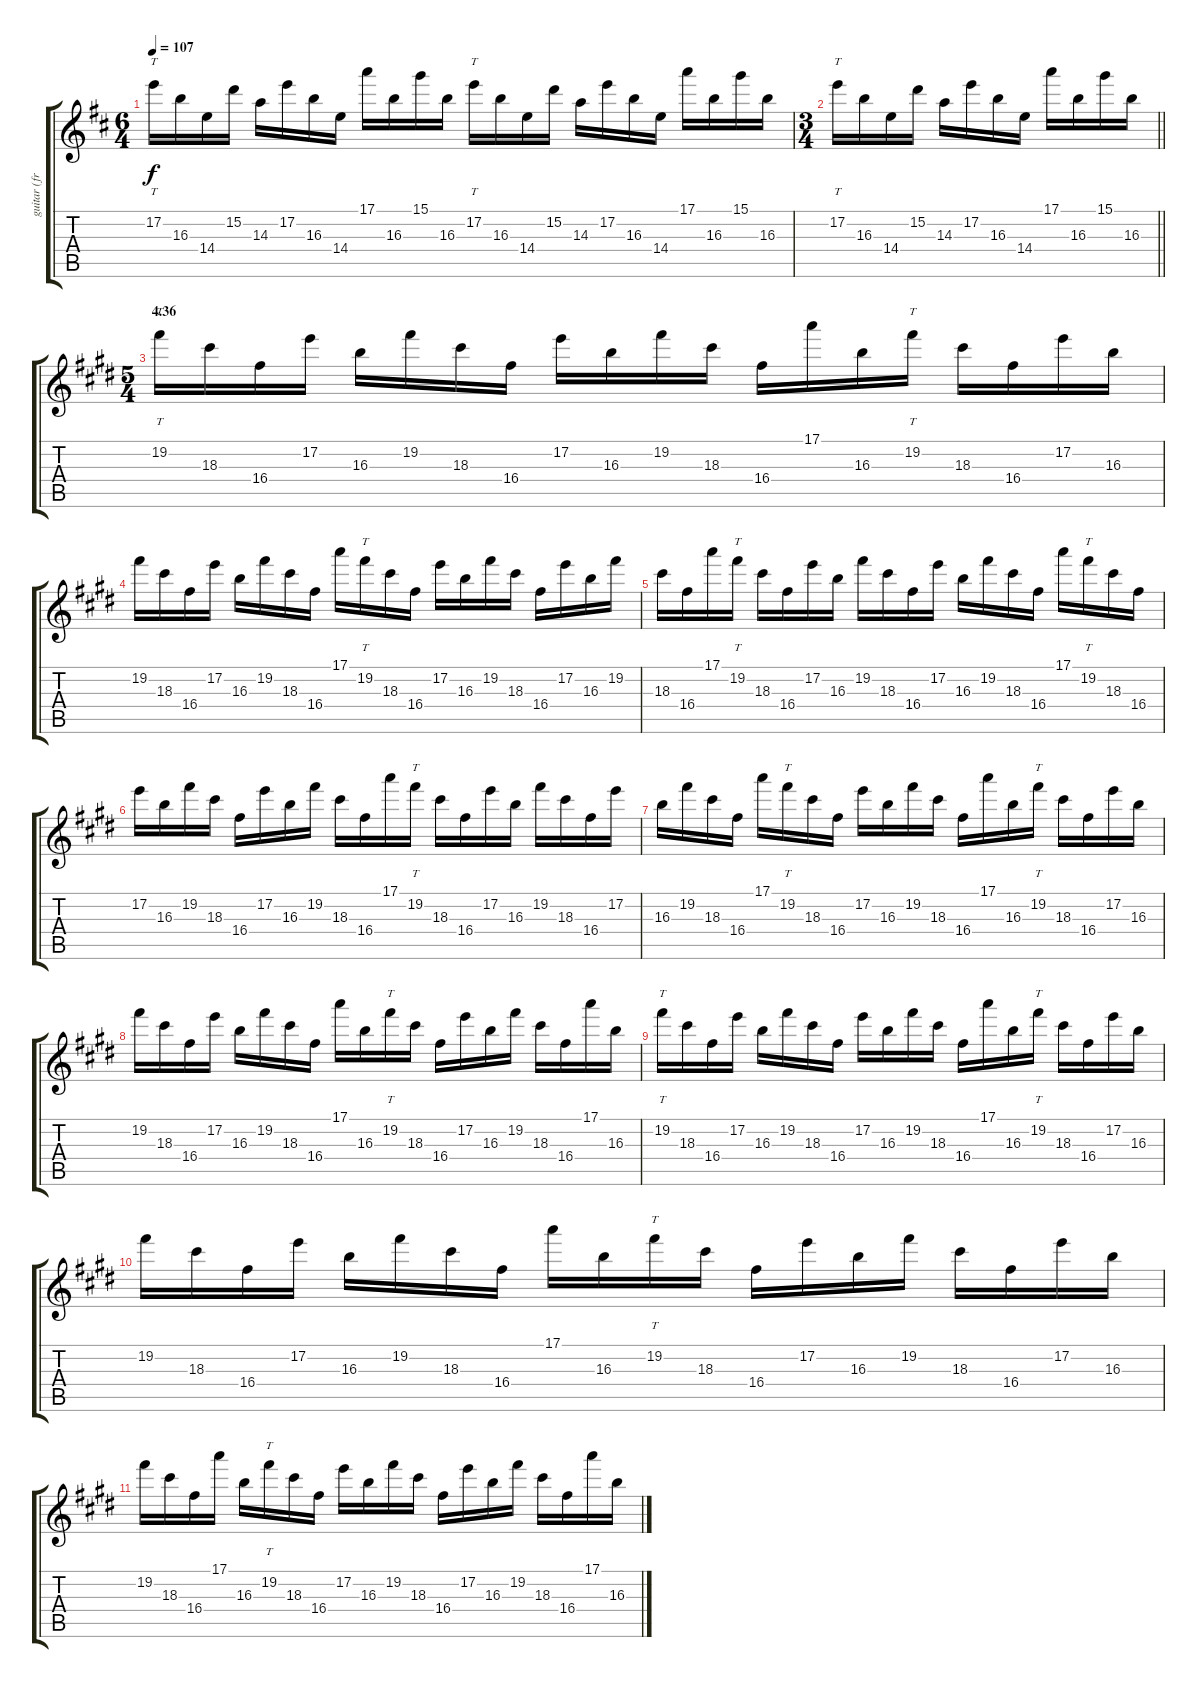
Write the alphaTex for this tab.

\track ("guitar (fripp)" "guitar (fr") {instrument acousticguitarsteel}
\staff {score tabs}
\tuning (E4 B3 G3 D3 A2 E2) {hide}
\ts (6 4)
\tempo 107
\clef g2
\ks d
17.2.16{tt dy f} 16.3.16 14.4.16 15.2.16 14.3.16 17.2.16 16.3.16 14.4.16 17.1.16 16.3.16 15.1.16 16.3.16 17.2.16{tt} 16.3.16 14.4.16 15.2.16 14.3.16 17.2.16 16.3.16 14.4.16 17.1.16 16.3.16 15.1.16 16.3.16 |
\ts (3 4)
\barLineRight lightlight
17.2.16{tt} 16.3.16 14.4.16 15.2.16 14.3.16 17.2.16 16.3.16 14.4.16 17.1.16 16.3.16 15.1.16 16.3.16 |
\ts (5 4)
\section ("" "4.36")
\ks e
19.2.16{tt} 18.3.16 16.4.16 17.2.16 16.3.16 19.2.16 18.3.16 16.4.16 17.2.16 16.3.16 19.2.16 18.3.16 16.4.16 17.1.16 16.3.16 19.2.16{tt} 18.3.16 16.4.16 17.2.16 16.3.16 |
19.2.16 18.3.16 16.4.16 17.2.16 16.3.16 19.2.16 18.3.16 16.4.16 17.1.16 19.2.16{tt} 18.3.16 16.4.16 17.2.16 16.3.16 19.2.16 18.3.16 16.4.16 17.2.16 16.3.16 19.2.16 |
18.3.16 16.4.16 17.1.16 19.2.16{tt} 18.3.16 16.4.16 17.2.16 16.3.16 19.2.16 18.3.16 16.4.16 17.2.16 16.3.16 19.2.16 18.3.16 16.4.16 17.1.16 19.2.16{tt} 18.3.16 16.4.16 |
17.2.16 16.3.16 19.2.16 18.3.16 16.4.16 17.2.16 16.3.16 19.2.16 18.3.16 16.4.16 17.1.16 19.2.16{tt} 18.3.16 16.4.16 17.2.16 16.3.16 19.2.16 18.3.16 16.4.16 17.2.16 |
16.3.16 19.2.16 18.3.16 16.4.16 17.1.16 19.2.16{tt} 18.3.16 16.4.16 17.2.16 16.3.16 19.2.16 18.3.16 16.4.16 17.1.16 16.3.16 19.2.16{tt} 18.3.16 16.4.16 17.2.16 16.3.16 |
19.2.16 18.3.16 16.4.16 17.2.16 16.3.16 19.2.16 18.3.16 16.4.16 17.1.16 16.3.16 19.2.16{tt} 18.3.16 16.4.16 17.2.16 16.3.16 19.2.16 18.3.16 16.4.16 17.1.16 16.3.16 |
19.2.16{tt} 18.3.16 16.4.16 17.2.16 16.3.16 19.2.16 18.3.16 16.4.16 17.2.16 16.3.16 19.2.16 18.3.16 16.4.16 17.1.16 16.3.16 19.2.16{tt} 18.3.16 16.4.16 17.2.16 16.3.16 |
19.2.16 18.3.16 16.4.16 17.2.16 16.3.16 19.2.16 18.3.16 16.4.16 17.1.16 16.3.16 19.2.16{tt} 18.3.16 16.4.16 17.2.16 16.3.16 19.2.16 18.3.16 16.4.16 17.2.16 16.3.16 |
19.2.16 18.3.16 16.4.16 17.1.16 16.3.16 19.2.16{tt} 18.3.16 16.4.16 17.2.16 16.3.16 19.2.16 18.3.16 16.4.16 17.2.16 16.3.16 19.2.16 18.3.16 16.4.16 17.1.16 16.3.16
